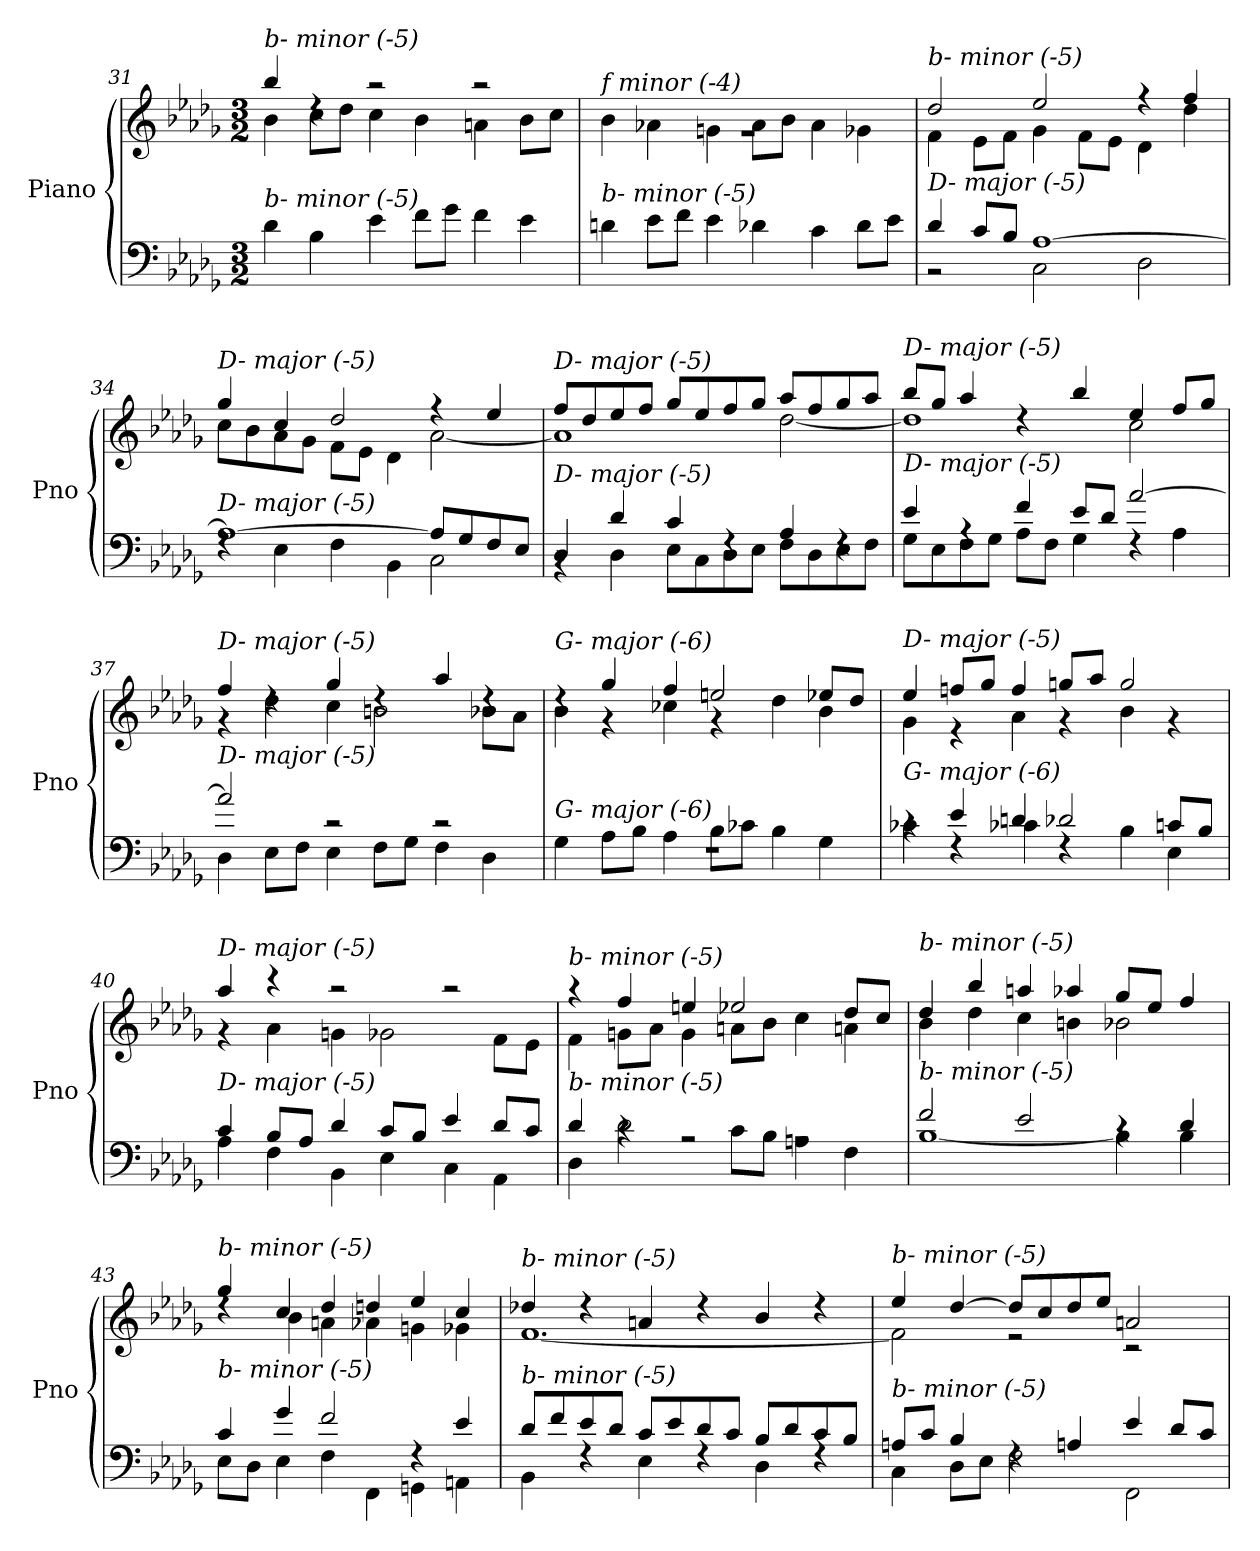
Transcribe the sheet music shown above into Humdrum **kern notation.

**kern	**kern
*part1	*part1
*staff2	*staff1
*I"Piano	*
*I'Pno	*
*clefF4	*clefG2
*k[b-e-a-d-g-]	*k[b-e-a-d-g-]
*M3/2	*M3/2
=31	=31
*	*^
!	!LO:TX:i:t=b- minor (-5)	!
!LO:TX:i:t=b- minor (-5)	!	!
4d-\	4bb-/	4b-\
4B-\	4rdd	8cc\L
.	.	8dd-\J
4e-\	2r	4cc\
8f\L	.	4b-\
8g-\J	.	.
4f\	2r	4an\
4e-\	.	8b-\L
.	.	8cc\J
!!LO:LB:g=z	!!
=32	=32	=32
!	!LO:TX:i:t=f minor (-4)	!
!LO:TX:i:t=b- minor (-5)	!	!
4dn\	1.rg	4b-\
8e-\L	.	4a-X\
8f\J	.	.
4e-\	.	4gn\
4d-X\	.	8a-\L
.	.	8b-\J
4c\	.	4a-\
8d-\L	.	4g-X\
8e-\J	.	.
=33	=33	=33
*^	*	*
!	!	!LO:TX:i:t=b- minor (-5)	!
!LO:TX:i:t=D- major (-5)	!	!	!
4d-/	2r	2dd-/	4f\
8c/L	.	.	8e-\L
8B-/J	.	.	8f\J
[1A-	2C\	2ee-/	4g-\
.	.	.	8f\L
.	.	.	8e-\J
.	2D-\	4r	4d-\
.	.	4ff/	4dd-\
=34	=34	=34	=34
!	!	!LO:TX:i:t=D- major (-5)	!
!LO:TX:i:t=D- major (-5)	!	!	!
1A-_	4rF	4gg-/	8cc\L
.	.	.	8b-\
.	4E-\	4cc/	8a-\
.	.	.	8g-\J
.	4F\	2dd-/	8f\L
.	.	.	8e-\J
.	4BB-\	.	4d-\
8A-/L]	2C\	4r	[2a-\
8G-/	.	.	.
8F/	.	4ee-/	.
8E-/J	.	.	.
=35	=35	=35	=35
!	!	!LO:TX:i:t=D- major (-5)	!
!LO:TX:i:t=D- major (-5)	!	!	!
4D-/	4rBB	8ff/L	1a-]
.	.	8dd-/	.
4d-/	4D-\	8ee-/	.
.	.	8ff/J	.
4c/	8E-\L	8gg-/L	.
.	8C\	8ee-/	.
4rF	8D-\	8ff/	.
.	8E-\J	8gg-/J	.
4A-/	8F\L	8aa-/L	[2dd-\
.	8D-\	8ff/	.
4rF	8E-\	8gg-/	.
.	8F\J	8aa-/J	.
!!LO:LB:g=z	!!
=36	=36	=36	=36
!	!	!LO:TX:i:t=D- major (-5)	!
!LO:TX:i:t=D- major (-5)	!	!	!
4e-/	8G-\L	8bb-/L	1dd-]
.	8E-\	8gg-/J	.
4rA	8F\	4aa-/	.
.	8G-\J	.	.
4f/	8A-\L	4rdd	.
.	8F\J	.	.
8e-/L	4G-\	4bb-/	.
8d-/J	.	.	.
[2a-/	4rF	4ee-/	2cc\
.	4A-\	8ff/L	.
.	.	8gg-/J	.
=37	=37	=37	=37
!	!	!LO:TX:i:t=D- major (-5)	!
!LO:TX:i:t=D- major (-5)	!	!	!
2a-/]	4D-\	4ff/	4r
.	8E-\L	4rdd	4dd-\
.	8F\J	.	.
2r	4E-\	4gg-/	4cc\
.	8F\L	4rdd	2bni\
.	8G-\J	.	.
2r	4F\	4aa-/	.
.	4D-\	4rdd	8b-\L
.	.	.	8a-\J
=38	=38	=38	=38
!	!	!LO:TX:i:t=G- major (-6)	!
!LO:TX:i:t=G- major (-6)	!	!	!
1.rF	4G-\	4rdd	4b-\
.	8A-\L	4gg-/	4r
.	8B-\J	.	.
.	4A-\	4ff/	4cc-X\
.	8B-\L	2eeni/	4r
.	8c-X\J	.	.
.	4B-\	.	4dd-\
.	4G-\	8ee-/L	4b-\
.	.	8dd-/J	.
=39	=39	=39	=39
!	!	!LO:TX:i:t=D- major (-5)	!
!LO:TX:i:t=G- major (-6)	!	!	!
4rc	4c-X\	4ee-/	4g-\
4e-/	4rF	8ffn/L	4r
.	.	8gg-/J	.
4dn/	4c-X\	4ff/	4a-\
2d-X/	4rF	8ggn/L	4r
.	.	8aa-/J	.
.	4B-\	2gg/	4b-\
8cn/L	4E-\	.	4r
8B-/J	.	.	.
!!LO:LB:g=z	!!
=40	=40	=40	=40
!	!	!LO:TX:i:t=D- major (-5)	!
!LO:TX:i:t=D- major (-5)	!	!	!
4c/	4A-\	4aa-/	4r
8B-/L	4F\	4r	4a-\
8A-/J	.	.	.
4d-/	4BB-\	2r	4gn\
8c/L	4E-\	.	2g-X\
8B-/J	.	.	.
4e-/	4C\	2r	.
8d-/L	4AA-\	.	8f\L
8c/J	.	.	8e-\J
=41	=41	=41	=41
!	!	!LO:TX:i:t=b- minor (-5)	!
!LO:TX:i:t=b- minor (-5)	!	!	!
4d-/	4D-\	4r	4f\
4rc	2d-\	4ff/	8gn\L
.	.	.	8a-\J
2rA	.	4een/	4g\
.	8c\L	2ee-X/	8an\L
.	8B-\J	.	8b-\J
2rA	4An\	.	4cc\
.	4F\	8dd-/L	4an\
.	.	8cc/J	.
=42	=42	=42	=42
!	!	!LO:TX:i:t=b- minor (-5)	!
!LO:TX:i:t=b- minor (-5)	!	!	!
2f/	[1B-	4dd-/	4b-\
.	.	4bb-/	4dd-\
2e-/	.	4aan/	4cc\
.	.	4aa-X/	4bni\
4rc	4B-\]	8gg-/L	2b-\
.	.	8ee-/J	.
4d-/	4B-\	4ff/	.
=43	=43	=43	=43
!	!	!LO:TX:i:t=b- minor (-5)	!
!LO:TX:i:t=b- minor (-5)	!	!	!
4c/	8E-\L	4gg-/	4rdd
.	8D-\J	.	.
4g-/	4E-\	4cc/	4b-\
2f/	4F\	4dd-/	4an\
.	4FF\	4ddn/	4a-X\
4rF	4GGn\	4ee-/	4gn\
4e-/	4AAn\	4cc/	4g-X\
!!LO:PB:g=z	!!
=44	=44	=44	=44
!	!	!LO:TX:i:t=b- minor (-5)	!
!LO:TX:i:t=b- minor (-5)	!	!	!
8d-/L	4BB-\	4dd-X/	[1.f
8f/	.	.	.
8e-/	4rF	4r	.
8d-/J	.	.	.
8c/L	4E-\	4an/	.
8e-/	.	.	.
8d-/	4rF	4r	.
8c/J	.	.	.
8B-/L	4D-\	4b-/	.
8d-/	.	.	.
8c/	4rF	4r	.
8B-/J	.	.	.
=45	=45	=45	=45
!	!	!LO:TX:i:t=b- minor (-5)	!
!LO:TX:i:t=b- minor (-5)	!	!	!
8An/L	4C\	4ee-/	2f\]
8c/J	.	.	.
4B-/	8D-\L	[4dd-/	.
.	8E-\J	.	.
4rF	2F\	8dd-/L]	2r
.	.	8cc/	.
4An/	.	8dd-/	.
.	.	8ee-/J	.
4e-/	2FF\	2an/	2r
8d-/L	.	.	.
8c/J	.	.	.
*v	*v	*	*
*	*v	*v
=	=
*-	*-
